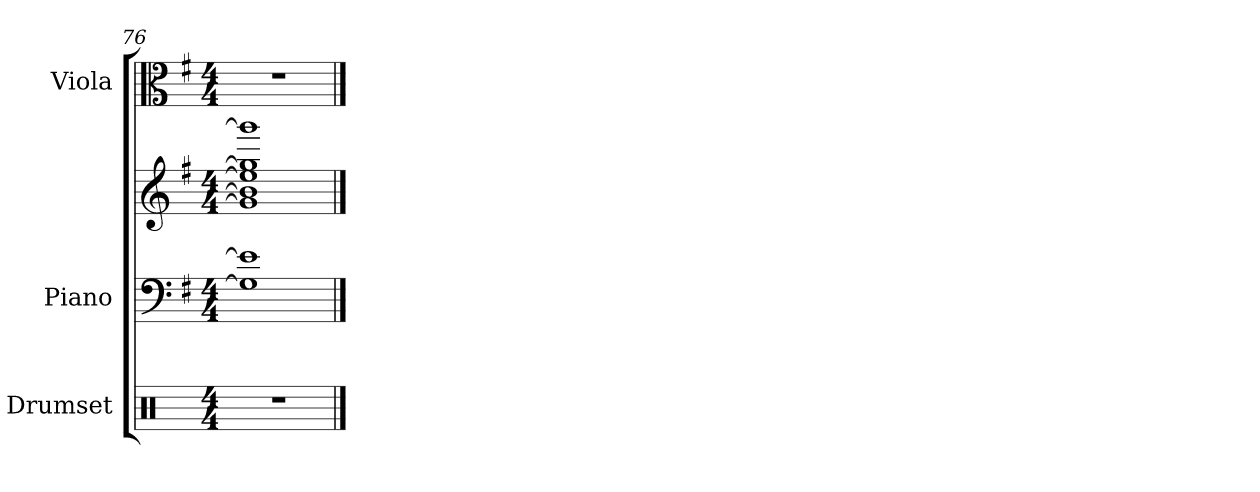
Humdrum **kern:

**kern	**kern	**kern	**kern
*part3	*part2	*part2	*part1
*staff4	*staff3	*staff2	*staff1
*I"Drumset	*I"Piano	*	*I"Viola
*I'Drs.	*I'Pno.	*	*I'Vla.
*clefX	*clefF4	*clefG2	*clefC3
*k[]	*k[f#]	*k[f#]	*k[f#]
*M4/4	*M4/4	*M4/4	*M4/4
=76	=76	=76	=76
1r	1G] 1e]	1g] 1b] 1ee] 1gg] 1ggg]	1r
==	==	==	==
*-	*-	*-	*-
